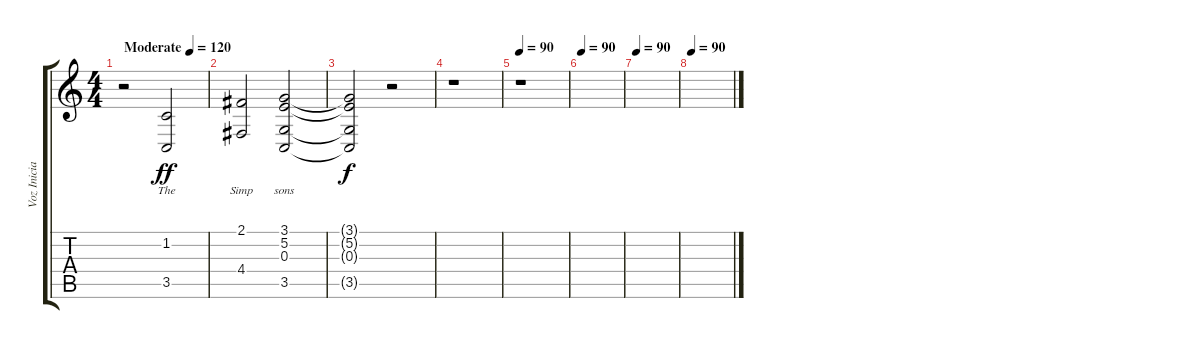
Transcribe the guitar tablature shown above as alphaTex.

\track ("Voz Inicial" "Voz Inicia") {instrument synthvoice}
\staff {score tabs}
\tuning (E4 B3 G3 D3 A2 E2) {hide}
\ts (4 4)
\tempo (120 "Moderate")
\clef g2
\ks c
r.2{dy ff instrument synthvoice} (1.2 3.5).2{lyrics (0 "The") lyrics (1 "") lyrics (2 "") lyrics (3 "") lyrics (4 "")} |
(2.1 4.4).2{lyrics (0 "Simp") lyrics (1 "") lyrics (2 "") lyrics (3 "") lyrics (4 "")} (3.1 5.2 0.3 3.5).2{lyrics (0 "sons") lyrics (1 "") lyrics (2 "") lyrics (3 "") lyrics (4 "")} |
(3.1{t} 5.2{t} 0.3{t} 3.5{t}).2{dy f} r.2 |
r.1 |
\tempo 90
r.1 |
\tempo 90
|
\tempo 90
|
\tempo 90
